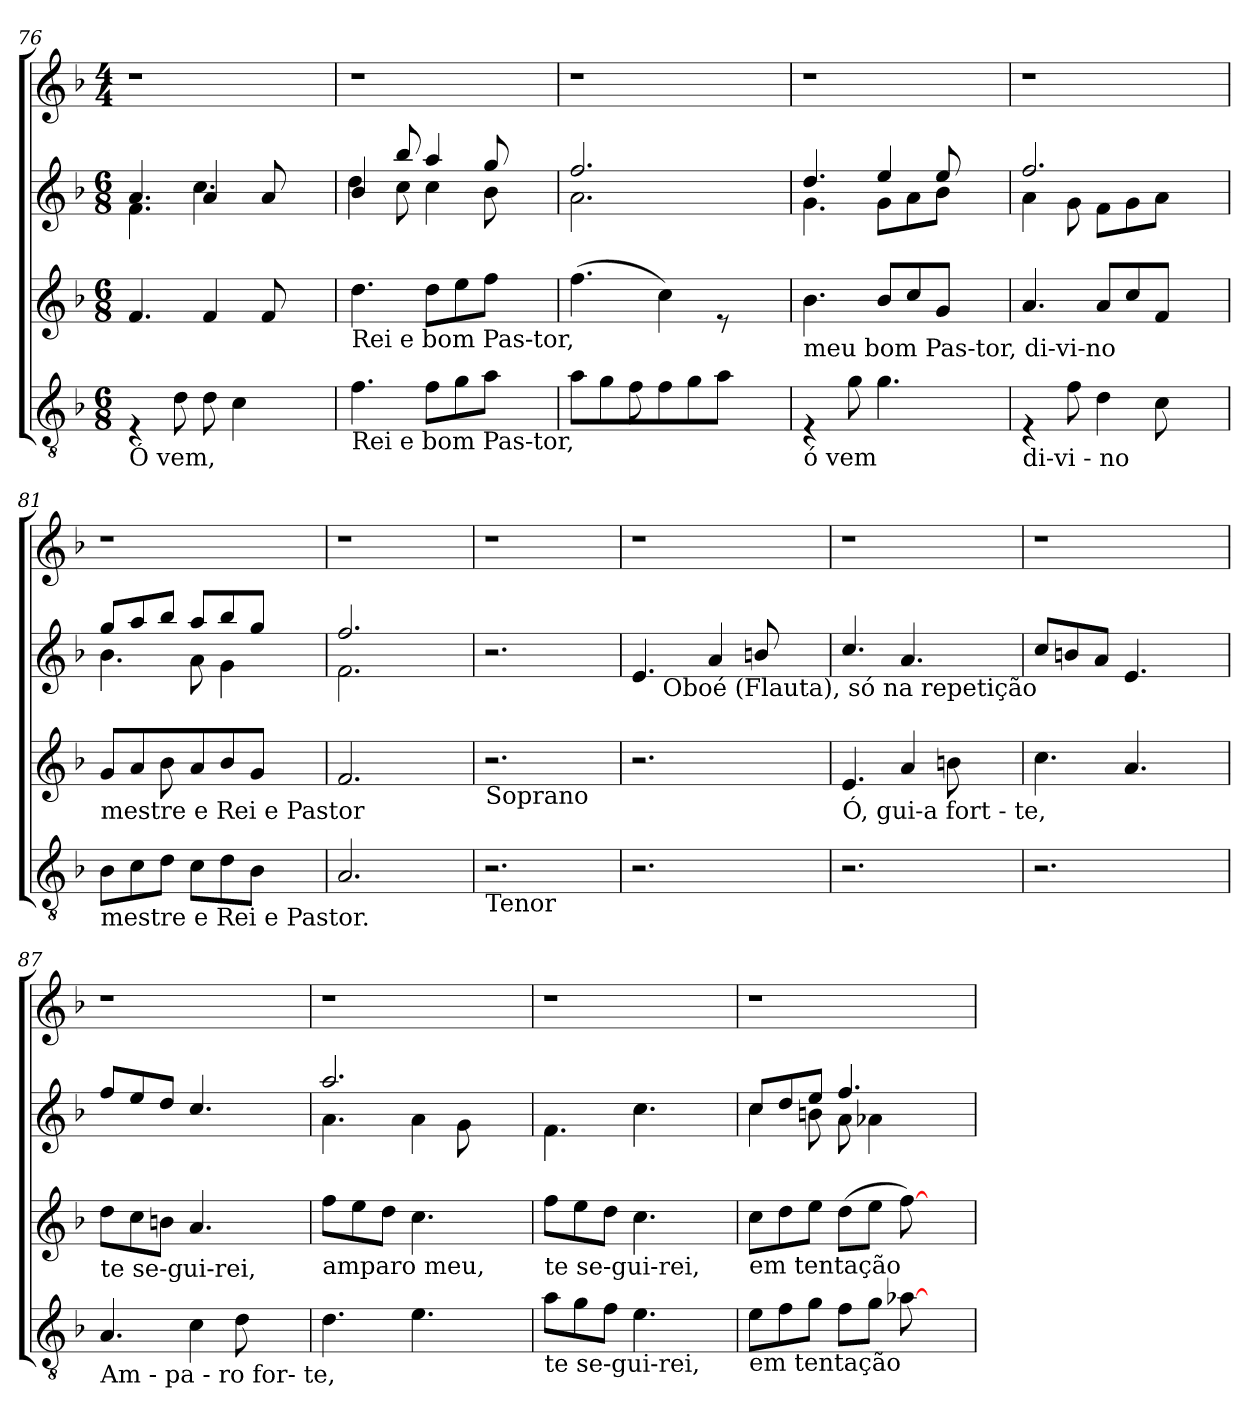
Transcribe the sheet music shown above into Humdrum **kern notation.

**kern	**kern	**kern	**kern
*part4	*part3	*part2	*part1
*staff4	*staff3	*staff2	*staff1
*clefGv2	*clefG2	*clefG2	*clefG2
*k[b-]	*k[b-]	*k[b-]	*k[b-]
*F:	*F:	*F:	*F:
*M6/8	*M6/8	*M6/8	*M4/4
=76	=76	=76	=76
*	*	*^	*
!LO:TX:b:t=Ó vem,	!	!	!	!
4rE	4.f/	4.a/	4.f\	1r
8d\	.	.	.	.
8d\	4f/	4a/	4.cc\	.
4c\	.	.	.	.
.	8f/	8a/	.	.
4ryy	4ryy	4ryy	4ryy	.
=77	=77	=77	=77	=77
!	!LO:TX:b:t=Rei  e bom Pas-tor,	!	!	!
!LO:TX:b:t=Rei  e bom Pas-tor,	!	!	!	!
4.f\	4.dd\	4b-/	4dd\	1r
.	.	8bb-/	8cc\	.
8f\L	8dd\L	4aa/	4cc\	.
8g\	8ee\	.	.	.
8a\J	8ff\J	8gg/	8b-\	.
4ryy	4ryy	4ryy	4ryy	.
=78	=78	=78	=78	=78
*^	*	*	*	*
8a\L	4ryy	(>4.ff\	2.ff/	2.a\	1r
8g\	.	.	.	.	.
8ryy	8f\	.	.	.	.
8f\	4ryy	4cc\)	.	.	.
8g\	.	.	.	.	.
8a\J	4.ryy	8re	.	.	.
4ryy	.	4ryy	4ryy	4ryy	.
*v	*v	*	*	*	*
=79	=79	=79	=79	=79
!	!LO:TX:b:t=meu  bom Pas-tor, di-vi-no	!	!	!
!LO:TX:b:t=ó vem	!	!	!	!
4rE	4.b-\	4.dd/	4.g\	1r
8g\	.	.	.	.
4.g\	8b-/L	4ee/	8g\L	.
.	8cc/	.	8a\	.
.	8g/J	8ee/	8b-\J	.
4ryy	4ryy	4ryy	4ryy	.
=80	=80	=80	=80	=80
!LO:TX:b:t=di-vi - no	!	!	!	!
4rE	4.a/	2.ff/	4a\	1r
8f\	.	.	8g\	.
4d\	8a/L	.	8f\L	.
.	8cc/	.	8g\	.
8c\	8f/J	.	8a\J	.
4ryy	4ryy	4ryy	4ryy	.
=81	=81	=81	=81	=81
*	*^	*	*	*
!	!LO:TX:b:t=mestre e Rei e Pastor	!	!	!	!
!LO:TX:b:t=mestre e Rei e Pastor.	!	!	!	!	!
8B-\L	8g/L	4ryy	8gg/L	4.b-\	1r
8c\	8a/	.	8aa/	.	.
8d\J	8ryy	8b-\	8bb-/J	.	.
8c\L	8a/	4ryy	8aa/L	8a\	.
8d\	8b-/	.	8bb-/	4g\	.
8B-\J	8g/J	4.ryy	8gg/J	.	.
4ryy	4ryy	.	4ryy	4ryy	.
*	*v	*v	*	*	*
=82	=82	=82	=82	=82
2.A/	2.f/	2.ff/	2.f\	1r
4ryy	4ryy	4ryy	4ryy	.
!!LO:LB:g=z
=83	=83	=83	=83	=83
!	!LO:TX:b:t=Soprano	!	!	!
!LO:TX:b:t=Tenor	!	!	!	!
*	*	*v	*v	*
2.r	2.r	2.r	1r
4ryy	4ryy	4ryy	.
=84	=84	=84	=84
!	!	!LO:TX:b:t=Violino	!
*	*	*^	*
2.r	2.r	4.e/	8ryy	1r
!	!	!	!LO:TX:b:t=Oboé (Flauta), só na repetição	!
.	.	.	2..ryy	.
.	.	4a/	.	.
.	.	8bn/	.	.
4ryy	4ryy	4ryy	.	.
=85	=85	=85	=85	=85
!	!LO:TX:b:t=Ó,     gui-a      fort -   te,	!	!	!
*	*	*v	*v	*
2.r	4.e/	4.cc/	1r
.	4a/	4.a/	.
.	8bn\	.	.
4ryy	4ryy	4ryy	.
=86	=86	=86	=86
2.r	4.cc\	8cc/L	1r
.	.	8bn/	.
.	.	8a/J	.
.	4.a/	4.e/	.
4ryy	4ryy	4ryy	.
=87	=87	=87	=87
!	!LO:TX:b:t=te se-gui-rei,	!	!
!LO:TX:b:t=Am - pa -  ro    for-    te,	!	!	!
4.A/	8dd\L	8ff/L	1r
.	8cc\	8ee/	.
.	8bn\J	8dd/J	.
4c\	4.a/	4.cc/	.
8d\	.	.	.
4ryy	4ryy	4ryy	.
=88	=88	=88	=88
*	*	*^	*
!	!LO:TX:b:t=amparo meu,	!	!	!
4.d\	8ff\L	2.aa/	4.a\	1r
.	8ee\	.	.	.
.	8dd\J	.	.	.
4.e\	4.cc\	.	4a\	.
.	.	.	8g\	.
4ryy	4ryy	4ryy	4ryy	.
=89	=89	=89	=89	=89
!	!LO:TX:b:t=te se-gui-rei,	!	!	!
!LO:TX:b:t=te se-gui-rei,	!	!	!	!
*	*	*v	*v	*
8a\L	8ff\L	4.f\	1r
8g\	8ee\	.	.
8f\J	8dd\J	.	.
4.e\	4.cc\	4.cc\	.
4ryy	4ryy	4ryy	.
=90	=90	=90	=90
*	*	*^	*
!	!LO:TX:b:t=em tentação	!	!	!
!LO:TX:b:t=em tentação	!	!	!	!
8e\L	8cc\L	8cc/L	4cc\	1r
8f\	8dd\	8dd/	.	.
8g\J	8ee\J	8ee/J	8bn\	.
8f\L	(>8dd\L	4.ff/	8a\	.
8g\J	8ee\J	.	4a-X\	.
[>8a-X\	[>8ff\)	.	.	.
4ryy	4ryy	4ryy	4ryy	.
*	*	*v	*v	*
=	=	=	=
*-	*-	*-	*-
